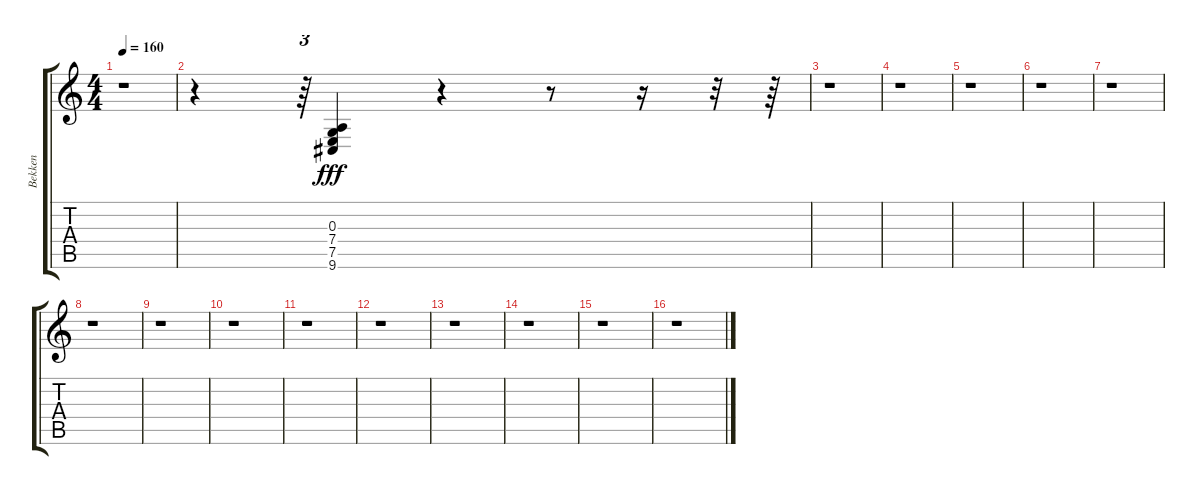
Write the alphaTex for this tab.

\track ("Bekken" "Bekken") {instrument acousticgrandpiano}
\staff {score tabs}
\tuning (E4 B3 G3 D3 A2 E2) {hide}
\ts (4 4)
\tempo 160
\clef g2
\ks c
r.1{dy f} |
r.4 r.64{tu (3 2)} (0.3 7.4 7.5 9.6).4{dy fff} r.4 r.8 r.16 r.32 r.64 |
r.1 |
r.1 |
r.1 |
r.1 |
r.1 |
r.1 |
r.1 |
r.1 |
r.1 |
r.1 |
r.1 |
r.1 |
r.1 |
r.1
